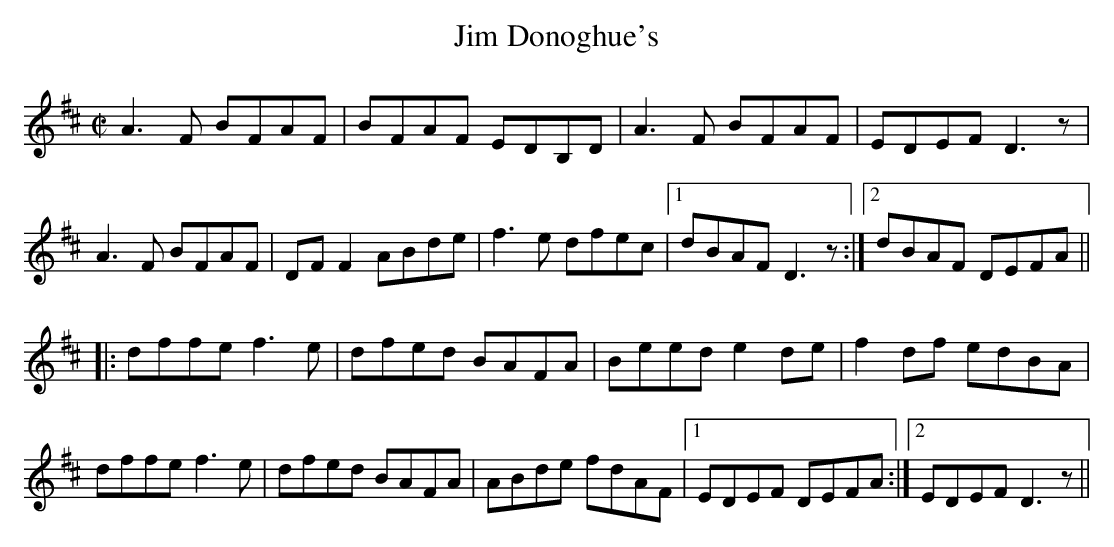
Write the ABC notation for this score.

X:1
T:Jim Donoghue's
M:C|
K:D
A3F BFAF|BFAF EDB,D|A3F BFAF|EDEF D3z|
A3F BFAF|DFF2 ABde|f3e dfec|1 dBAF D3z:|2 dBAF DEFA||
|:dffe f3e|dfed BAFA|Beed e2de|f2df edBA|
dffe f3e|dfed BAFA|ABde fdAF|1 EDEF DEFA:|2 EDEF D3z||
